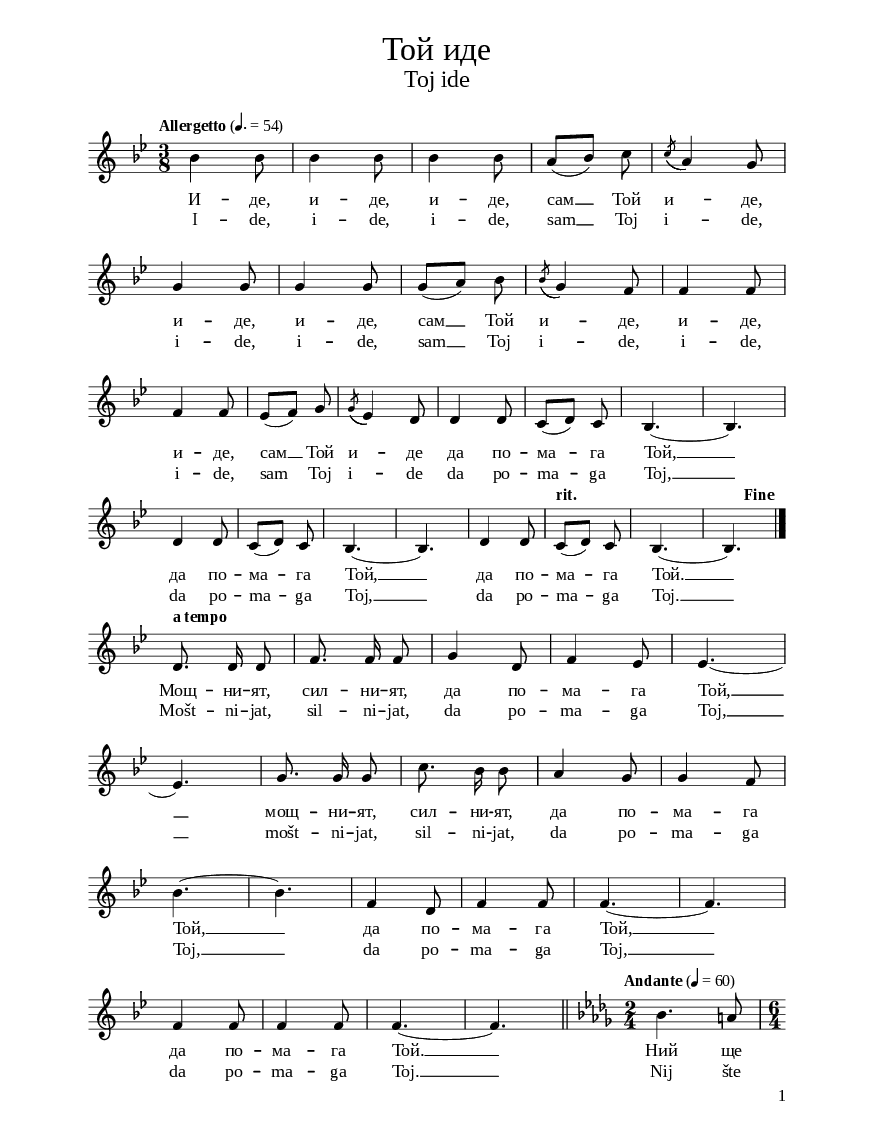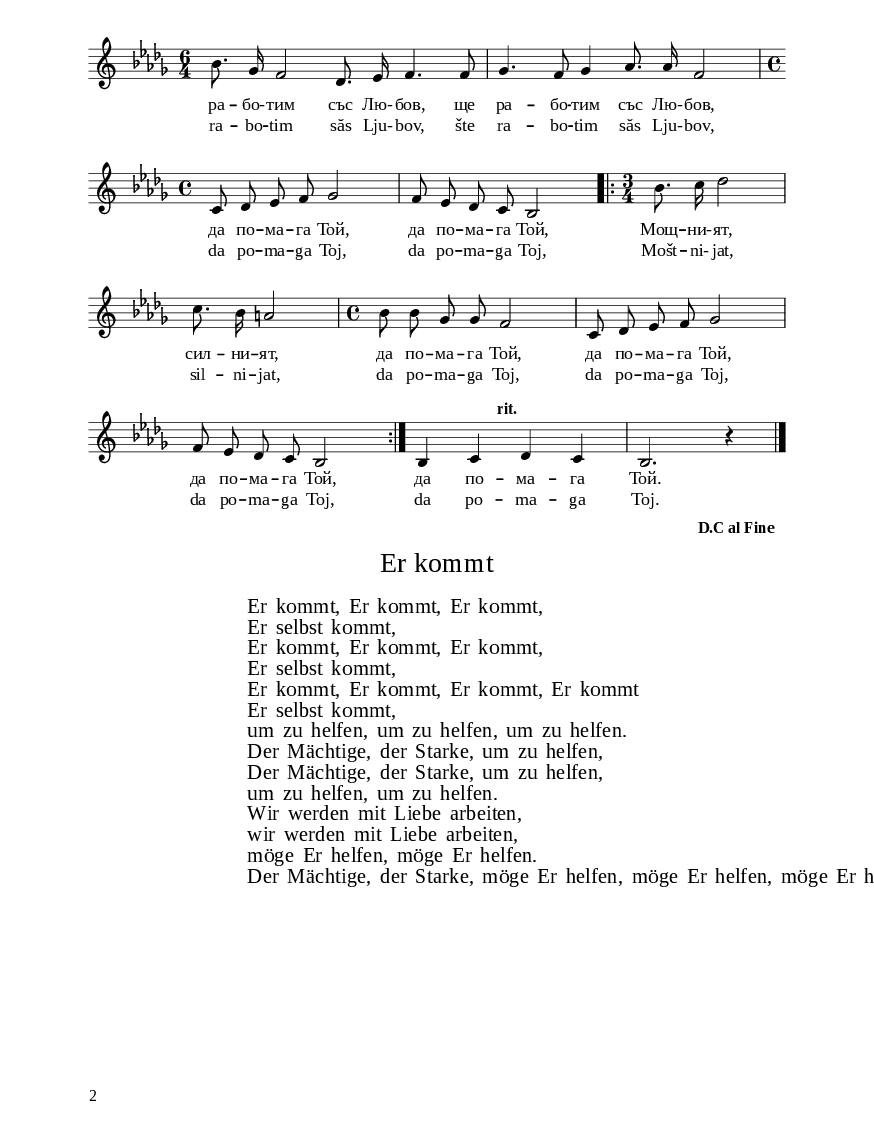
\version "2.24.2"

% include paper part and global functions
\include "include/globals.ily"

\bookpart {
  \label #'ref114
  \tocItem \markup "Той иде – Toj ide"
  \include "include/bookpart-paper.ily"
  \score {
    \include "include/score-layout.ily"


    \new Voice \absolute {
      \clef treble
      \key bes \major
      \time 3/8
      \tempoFunc "Allergetto" 4. "54"
      \autoBeamOff

      bes'4 bes'8 | bes'4 bes'8 |  bes'4 bes'8 |  a'8 ([ bes'8] )  c''8 \noBeam | \acciaccatura { c''8 ( } a'4 ) g'8 | \break

      g'4 g'8 | g'4 g'8 | g'8 ([ a'8] ) bes'8 \noBeam|  \acciaccatura { bes'8 ( } g'4 ) f'8 | f'4 f'8 | \break


      f'4 f'8 | es'8 ( [f'8 ]) g'8 \noBeam | \acciaccatura { g'8 ( } es'4 ) d'8 |  d'4 d'8 | c'8 ([ d'8 ]) c'8 \noBeam | bes4. ~ | bes4. \break


      | d'4 d'8 | c'8 ( [d'8] ) c'8 \noBeam | bes4. ~ | bes4. |  d'4 d'8 | \tempo "rit." c'8 [( d'8 )] \noBeam c'8 | bes4. ~ |
      \tempo "     Fine" bes4. \bar "|." \break

       \tempo "a tempo" d'8. \noBeam d'16 \noBeam d'8 |  f'8.\noBeam f'16 \noBeam f'8 | g'4 d'8 | f'4 es'8 |  es'4. ~ | \break

      es'4. | g'8.\noBeam g'16 \noBeam g'8 | c''8. \noBeam bes'16 \noBeam  bes'8 | a'4 g'8 | g'4 f'8 | \break

      bes'4. ~ | bes'4. | f'4 d'8 | f'4 f'8 | f'4. ~ | f'4. |  \break

      f'4 f'8 |f'4  f'8 | f'4. ~ |  f'4. \bar "||" \key bes \minor \time 2/4 |

      \tempoFunc "Andante" 4 "60"
      
      bes'4. a'8 | \break

      \time 6/4 \autoBeamOff bes'8. ges'16 f'2 des'8. es'16 f'4. f'8 |  ges'4. f'8 ges'4 as'8. as'16 f'2 |  \break

      \time 4/4  c'8 des'8 es'8 f'8 ges'2 | f'8 es'8 des'8 c'8 bes2 | \time 3/4  \bar ".|:"
        bes'8. c''16 des''2 | \break

        c''8. bes'16 a'2 | \time 4/4  bes'8 bes'8 ges'8 ges'8 f'2 | c'8 des'8 es'8 f'8 ges'2 | \break

        f'8 es'8 des'8 c'8 bes2
      \bar ":|." bes4 \tempo "       rit." c'4 des'4 c'4 | bes2. r4
      \bar "|."
    }

    \addlyrics {
      И  --  де,   и
      --  де,   и  --  де,   сам __   Той   и -- де,   и  --  де,   и  --  де,
      сам __   Той   и -- де,   и  --  де,   и  --  де,   сам __   Той  и -- де   да
      по  --  ма  --  га   Той, __   да   по  --  ма  --  га   Той, __   да
      по  --  ма  --  га   Той. __    Мощ  --  ни  --  ят,   сил  --  ни  --
      ят,   да   по  --  ма  --  га   Той, __  мощ  --  ни  --  ят,
      сил  --  ни  --  ят,   да   по  --  ма  --  га   Той, __    да   по  --
      ма  --  га   Той, __    да   по  --  ма  --  га   Той. __   Ний   ще   ра
      --  "бо-"  --  тим   със   "Лю-"  --  бов,   ще   ра  --  бо  --  тим
      със   "Лю-"  --  бов,   да   по  --  ма  --  га   Той,   да   по  --
      ма  --  га    Той,   Мощ  --  "ни-"  --  ят,   сил  --  ни  --
      ят,   да   по  --  ма  --  га   Той,   да   по  --  ма  --  га
      Той,   да   по  --  ма  --  га   Той,   да   по  --  ма  --  га
      Той.
    }
    \addlyrics {
      I  --  de,   i
      --  de,   i  --  de,   sam __   Toj   i -- de,   i  --  de,   i  --  de,
      sam __ Toj   i -- de,   i  --  de,   i  --  de,   sam   Toj  i -- de   da
      po  --  ma  --  ga   Toj, __    da   po  --  ma  --  ga   Toj, __   da
      po  --  ma  --  ga   Toj. __    Mošt  --  ni  --  jat,   sil  --  ni  --
      jat,   da   po  --  ma  --  ga   Toj, __  mošt  --  ni  --  jat,
      sil  --  ni  --  jat,   da   po  --  ma  --  ga   Toj, __   da   po  --
      ma  --  ga   Toj, __    da   po  --  ma  --  ga   Toj. __   Nij   šte   ra
      --  bo  --  tim   săs   "Lju-"  --  bov,   šte   ra  --  bo  --  tim
      săs   "Lju-"  --  bov,   da   po  --  ma  --  ga   Toj,   da   po  --
      ma  --  ga    Toj,   Mošt  --  "ni-"  --  jat,   sil  --  ni  --
      jat,   da   po  --  ma  --  ga   Toj,   da   po  --  ma  --  ga
      Toj,   da   po  --  ma  --  ga   Toj,   da   po  --  ma  --  ga
      Toj.
    }

      \header {
      title = \titleFunc "Той иде" "Toj ide"
    }

    \midi{}
  } % score


\markup \dc-one "D.C al Fine"

  

  % include foreign translation(s) of the song

  
  \version "2.24.0"

\markup \fill-line { \fontsize #deTitleFontSize "Er kommt" }
\markup \null
\markup \null
\markup \fontsize #deCoupletFontSize {
  \hspace #14
  \override #`(baseline-skip . ,deCoupletBaselineSkip)

  \column {

    \line { " " Er kommt, Er kommt, Er kommt, }

    \line { " " Er selbst kommt,  }

    \line { " "Er kommt, Er kommt, Er kommt,  }

    \line { " "Er selbst kommt,  }

    \line { " "Er kommt, Er kommt, Er kommt, Er kommt }

    \line { " " Er selbst kommt,}

    \line { " " um zu helfen, um zu helfen, um zu helfen.  }

    \line { " " Der Mächtige, der Starke, um zu helfen,  }

    \line { " " Der Mächtige, der Starke, um zu helfen,  }

    \line { " " um zu helfen, um zu helfen.  }

    \line { " "Wir werden mit Liebe arbeiten,  }

    \line { " "  wir werden mit Liebe arbeiten,  }

    \line { " "möge Er helfen, möge Er helfen. }
        \line { " "Der Mächtige, der Starke, möge Er helfen, möge Er helfen,  möge Er helfen. }

  }
}


} % bookpart
